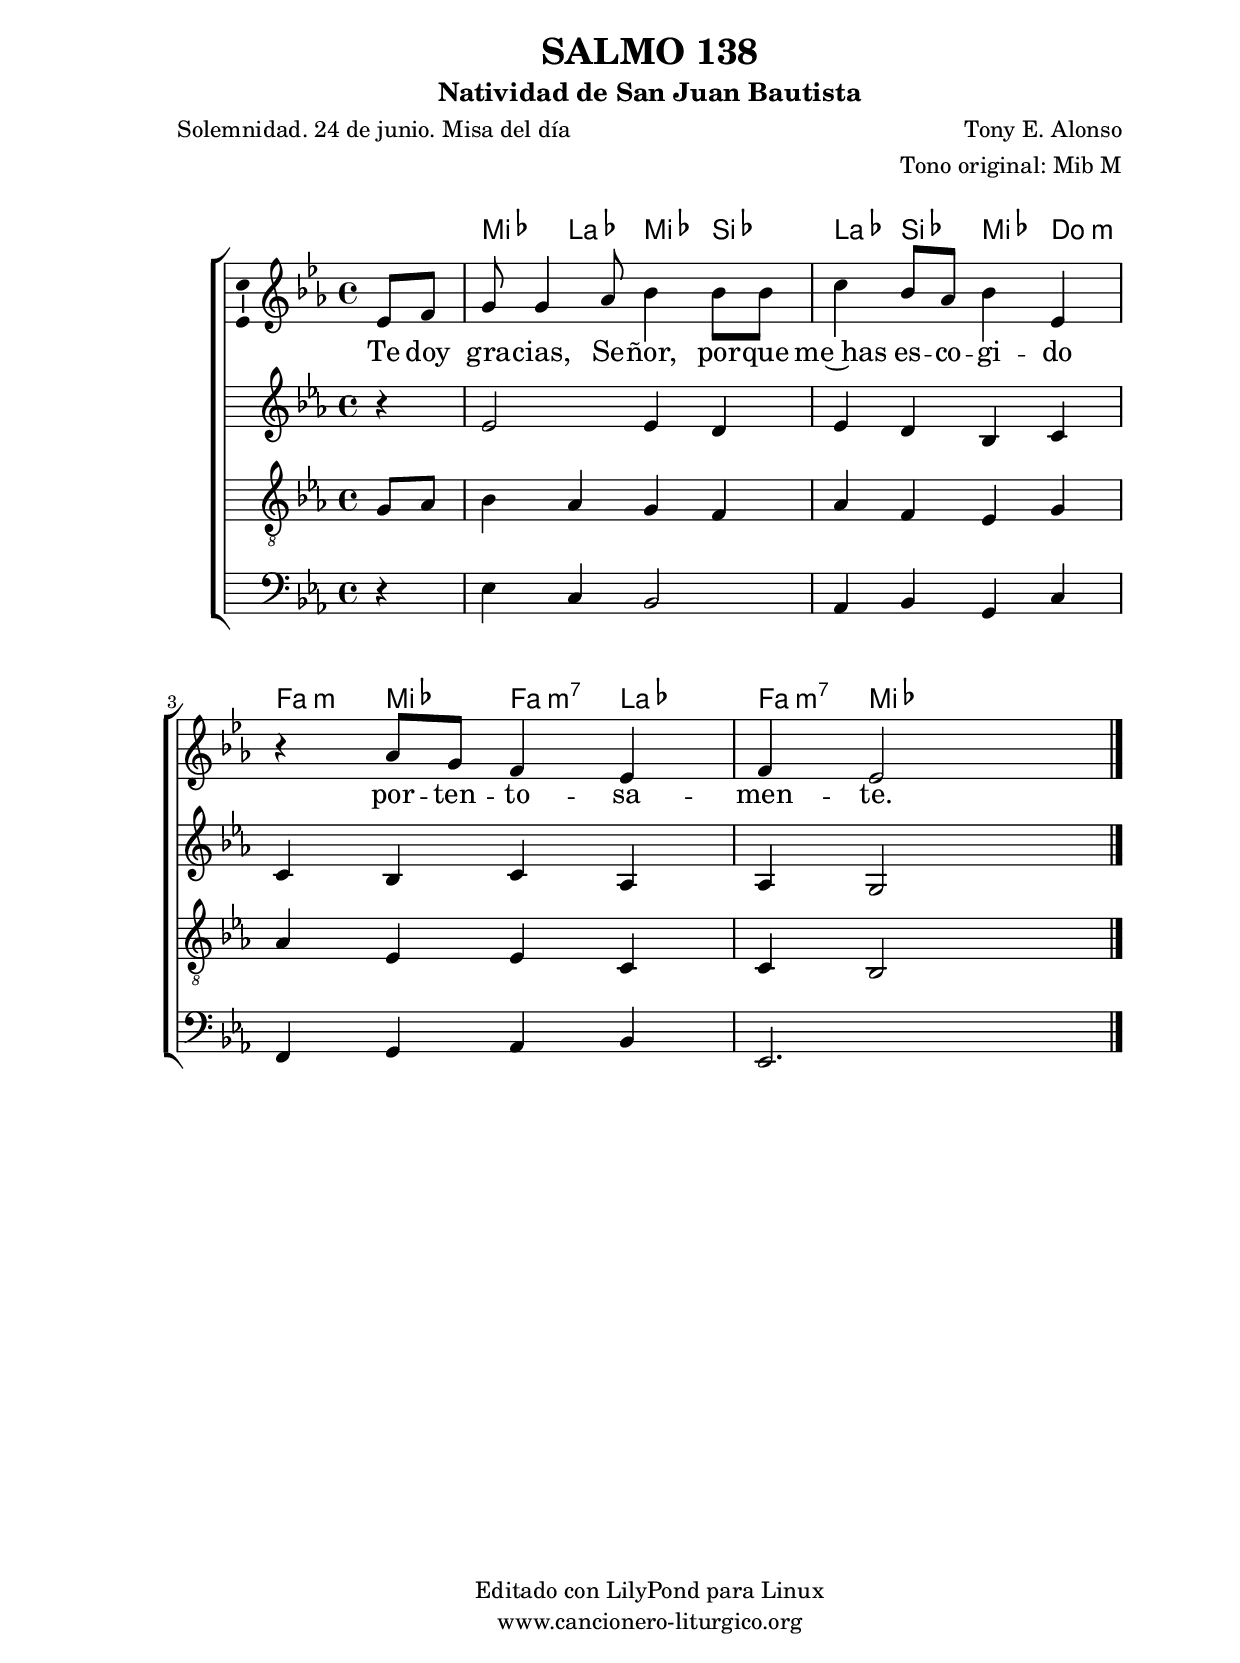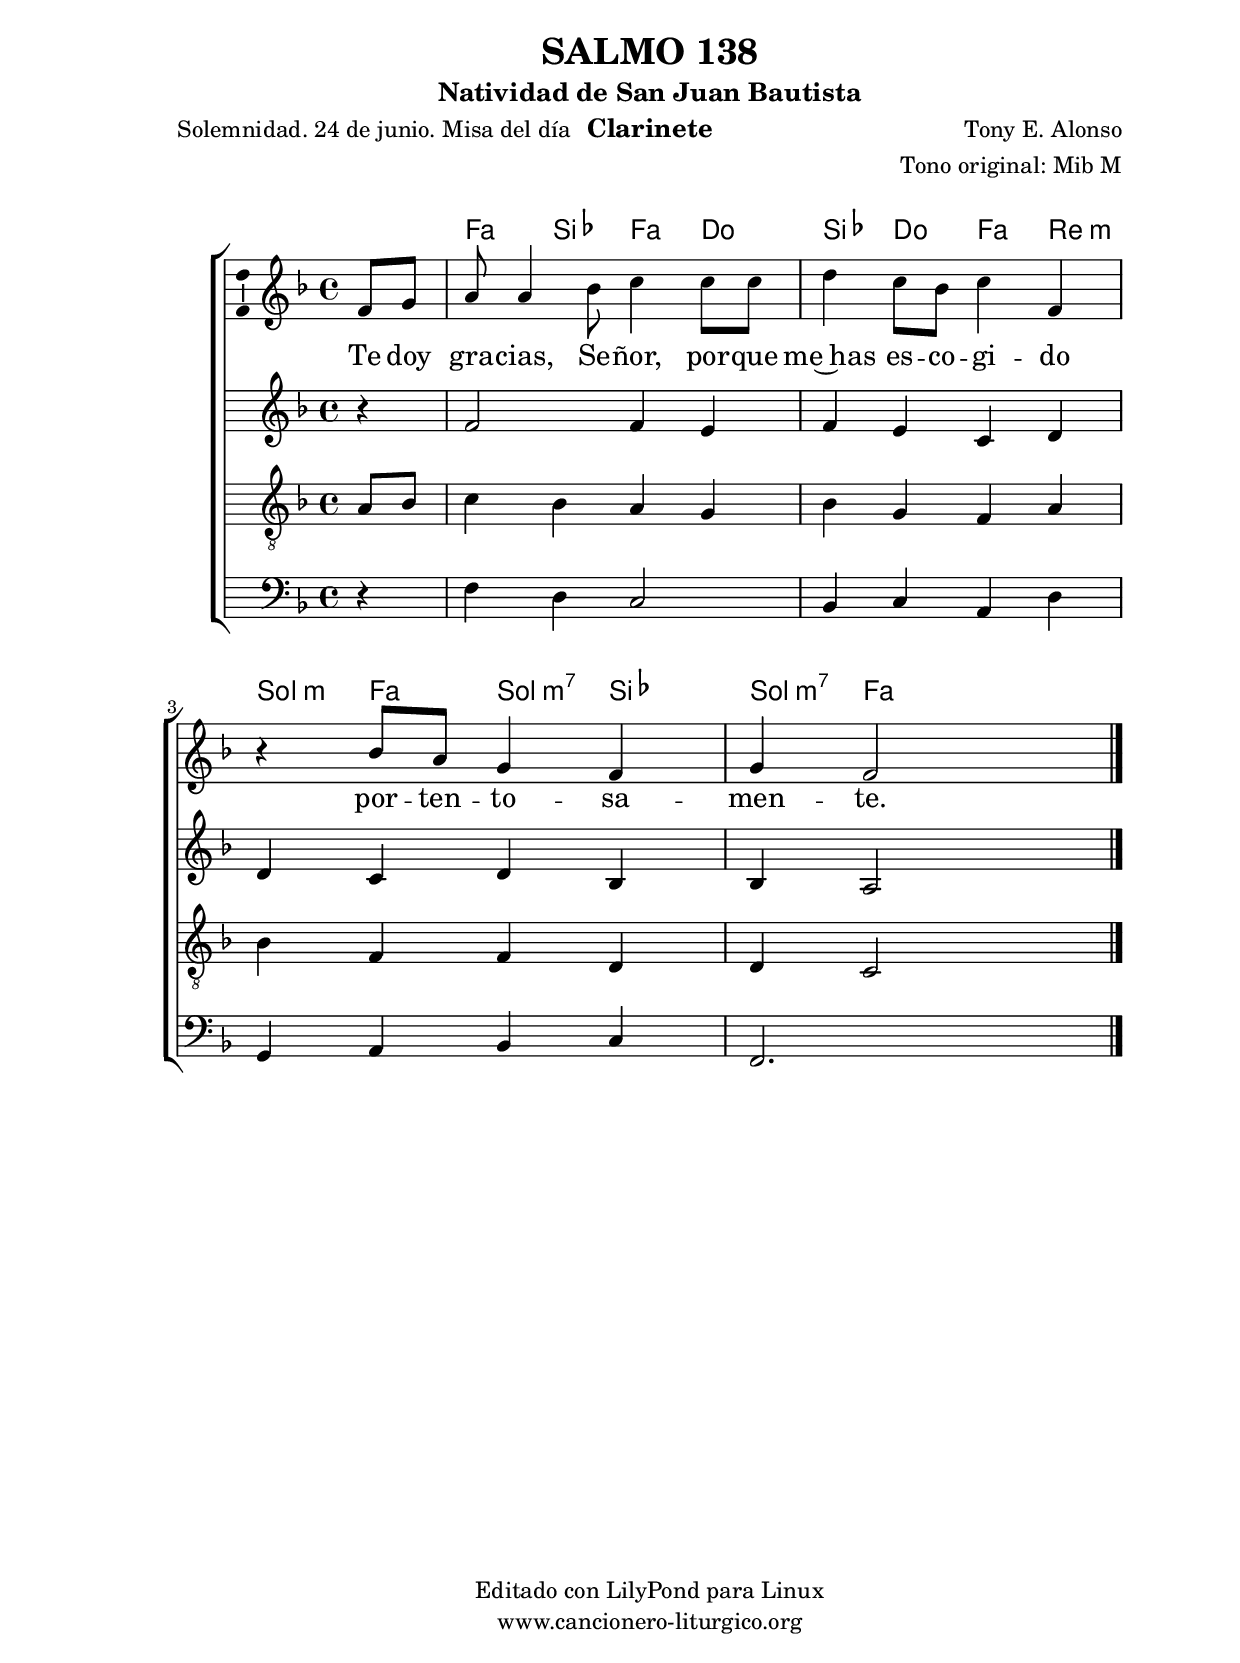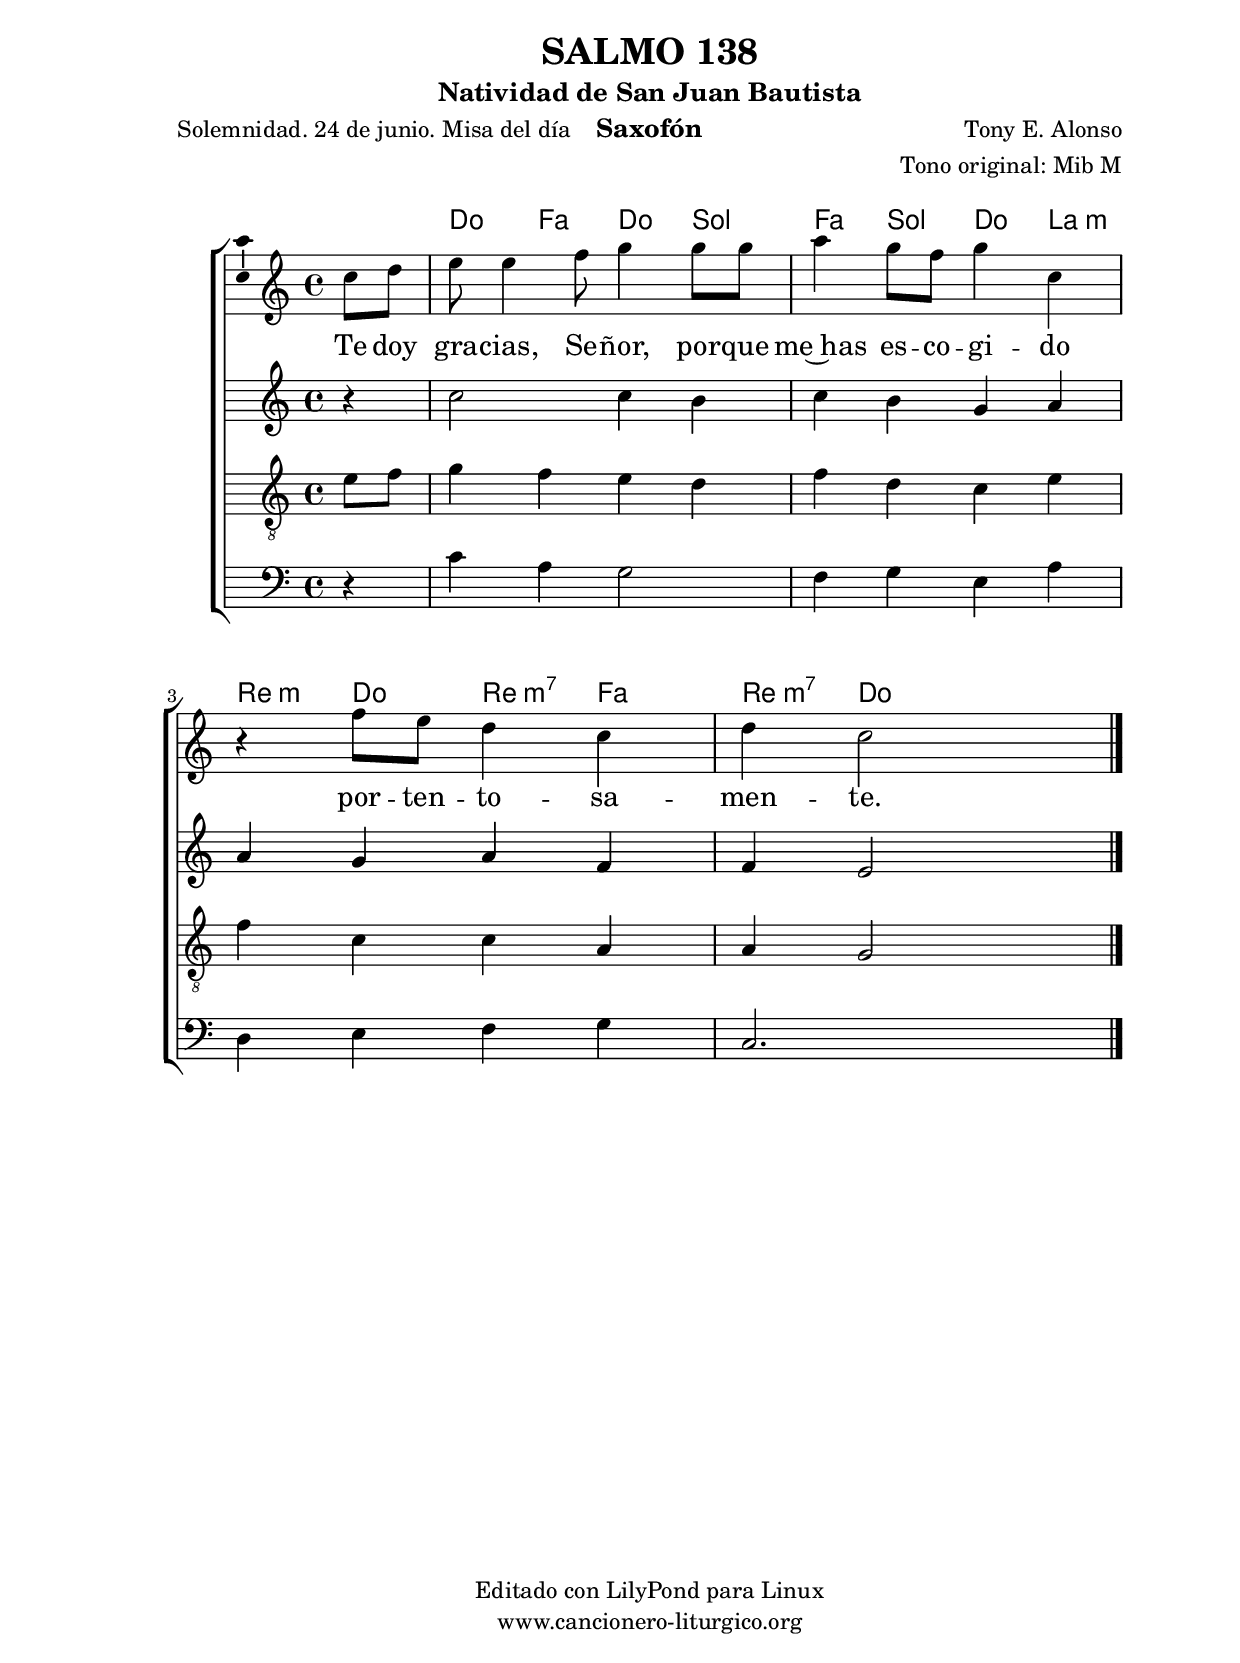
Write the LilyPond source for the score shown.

%
%para convertir .midi en .wav:
%timidity filename.midi -Ow -o finename.wav
%
%
%Para convertir de .wav a .mp3:
%lame -h -m j filename.wav
%
%
%para escuchar el midi:
%timidity nombrefichero.midi
%


%versión de lilypond para la que se ha escrito esta partitura:
\version "2.16.0"

	%Tamaño papel
	#(set-default-paper-size "a4")
	%Tamaño partitura
	#(set-global-staff-size 20)
	%No responde al pulsar sobre una nota
	#(ly:set-option 'point-and-click #f)

%parámetros del encabezamiento:
\header {
	title = "SALMO 138"
	subtitle = "Natividad de San Juan Bautista"
	composer = "Tony E. Alonso"
	poet = "Solemnidad. 24 de junio. Misa del día"
	meter = ""
	arranger = "Tono original: Mib M"
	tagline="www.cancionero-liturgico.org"
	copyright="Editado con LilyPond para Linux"
	tiempo = ""
	usos = "Salmo"
	letra = "Te doy gracias, Señor, porque me has escogido portentosamente."
	}

%parámetros asociados al papel:
\paper  {
	oddHeaderMarkup = \markup {\fill-line { \on-the-fly #not-first-page \fromproperty #'header:title \on-the-fly #not-first-page \fromproperty #'header:composer }}
	evenHeaderMarkup = \markup {\fill-line { \fromproperty #'header:composer \fromproperty #'header:title }}
	#(set-paper-size "a4")
	print-page-number = ##f
	first-page-number = 1
	print-first-page-number = ##f
%	head-separation = 3.0 \cm
	top-margin = 2.0 \cm
	bottom-margin = 0.5\cm
%%%	bottom-margin = -1.0\cm
	left-margin = 3.0 \cm
	line-width = 16.0 \cm 
	indent = 8\mm
	interscoreline = 2.\mm
	between-system-space = 15\mm
%	para que las partituras no llenen la hoja:
	ragged-bottom = ##t
%	idem para la última hoja:
	ragged-last-bottom = ##f
%	para que las partituras llenen el ancho del papel:
	ragged-last = ##f
	after-title-space = 2.5 \cm
%page-count=1
%system-count=8

	%Flexible Vertical Spacing
%	markup-markup-spacing =
%	#'((basic-distance . 15) (minimum-distance . 15) (padding . 3))
	markup-system-spacing =
	#'((basic-distance . 15) (minimum-distance . 15) (padding . 3))
	system-system-spacing =
	#'((basic-distance . 15) (minimum-distance . 15) (padding . 3))
	score-system-spacing =
	#'((basic-distance . 15) (minimum-distance . 15) (padding . 5))
%	top-system-spacing = % header
%	#'((basic-distance . 8) (minimum-distance . 0) (padding . 3))
%	top-markup-spacing =
%	#'((basic-distance . 20) (minimum-distance . 20) (padding . 3))
	last-bottom-spacing = % footer
	#'((basic-distance . 5) (minimum-distance . 5) (padding . 3))
%	score-markup-spacing =
%	#'((basic-distance . 16) (minimum-distance . 13) (padding . 3))

	}


%parámetros que afectan a toda la partitura:
global =  {
	%clave de sol (G):
	\clef G
	%armadura:
%	\transpose e ees
	\key ees \major
	\tempo 4=80
	\set Score.tempoHideNote = ##t
	}


acordes = {
	\italianChords
	\chordmode {
%	\transpose e ees
{
s4
ees4 aes ees bes aes bes ees c:m f:m ees f:m7 aes f:m7 ees2 s4
	}
	}
}


melodia = 
%	\transpose e ees
{
	\relative c'{
	\time 4/4

\partial4
ees8 f
g8 g4 aes8 bes4 bes8 bes
c4 bes8 aes bes4 ees,
r4 aes8 g f4 ees
f4 ees2 s4

	\bar "|."
	}
	}


melodiados = 
%	\transpose e ees
{
	\relative c'{
	\time 4/4

\partial4
r4
ees2 ees4 d
ees4 d bes c
c4 bes c aes
aes4 g2 s4

	\bar "|."
	}
	}


melodiatres = 
%	\transpose e ees
{
	\relative c'{

%clave de fa (F):
%\clef F
\clef "G_8"

	\time 4/4

\partial4
g8 aes
bes4 aes g f
aes4 f ees g
aes4 ees ees c
c4 bes2 s4

	\bar "|."
	}
	}

melodiacuatro = 
%	\transpose e ees
{

	\relative c{

%clave de fa (F):
\clef F

	\time 4/4

\partial4
r4
ees4 c bes2
aes4 bes g c
f,4 g aes bes
ees,2. s4

	\bar "|."
	}
	}


texto = \lyricmode {
Te doy gra -- cias, Se -- ñor,
por -- que me~has es -- co -- gi -- do por -- ten -- to -- sa -- men -- te.
	}

textodisc = \lyricmode {
Te doy gra -- _ cias, Se -- ñor. __
	}


acordesStaff = \context ChordNames = acordesStaff <<
	\set chordChanges = ##t
	\acordes
	>>


vozStaff = \context Voice = vozStaff
\with {\consists "Ambitus_engraver"}
<<
%	\set Staff.instrumentName = ""
%	\set Staff.shortInstrumentName = ""
%	\set Staff.midiInstrument = #"clarinet"
%	\set Staff.midiInstrument = #"cello"
%	\set Staff.midiInstrument = #"flute"
	\set Staff.midiInstrument = #"electric guitar (jazz)"
%	\set Staff.midiInstrument = #"english horn"
%	\set Staff.midiInstrument = #"violin"
%	\set Staff.midiInstrument = #"glockenspiel"
	\set Staff.midiMinimumVolume = #0.7
	\set Staff.midiMaximumVolume = #0.9
	\global
	\melodia
	>>

vozdosStaff = \context Voice = vozdosStaff
<<
%	\set Staff.instrumentName = "Clarinete 1"
%	\set Staff.shortInstrumentName = "C1"
	\override Staff.StaffSymbol #'staff-space = #(magstep -0.35)
	\set Staff.midiInstrument = #"english horn"
	\set Staff.midiMinimumVolume = #0.4
	\set Staff.midiMaximumVolume = #0.5
	\global
	\melodiados
	>>

voztresStaff = \context Voice = voztresStaff
<<
%	\set Staff.instrumentName = "Clarinete 2"
%	\set Staff.shortInstrumentName = "C2"
	\override Staff.StaffSymbol #'staff-space = #(magstep -0.35)
	\set Staff.midiInstrument = #"violin"
	\set Staff.midiMinimumVolume = #0.4
	\set Staff.midiMaximumVolume = #0.5
	\global
	\melodiatres
	>>

vozcuatroStaff = \context Voice = vozcuatroStaff
<<
%	\set Staff.instrumentName = "Bajo"
%	\set Staff.shortInstrumentName = "B"
	\override Staff.StaffSymbol #'staff-space = #(magstep -0.35)
	\set Staff.midiInstrument = #"electric bass (finger)"
	\set Staff.midiMinimumVolume = #0.9
	\set Staff.midiMaximumVolume = #0.9
	\global
	\relative c' \melodiacuatro
	>>

textoStaff = \context Lyrics = textoStaff <<
	\lyricsto vozStaff \texto
	>>


\book {
	\score {
		\context ChoirStaff {
%			\override StaffGroup.SystemStartBracket #'collapse-height = #1
%			\override Score.SystemStartBar #'collapse-height = #1
			<<
			\acordesStaff
			\vozStaff
			\textoStaff
			\vozdosStaff
			\voztresStaff
			\vozcuatroStaff
			>>
			}
		\layout {
	    		\context {
				\Lyrics
				\override LyricText #'font-size = #2
				}
	   		 \context {
				\Score
				%fontSize = #3
				\override StaffSymbol #'staff-space = #(magstep +3)
				%\override Beam #'thickness = #0.55
				%\override SpacingSpanner #'spacing-increment = #1.0
				%\override Slur #'height-limit = #1.5
				}
			}
		}
	\score {
		\unfoldRepeats
		\context ChoirStaff {
			<<
			\acordesStaff
			\vozStaff
			\vozdosStaff
			\voztresStaff
			\vozcuatroStaff
			>>
			}
		\midi {
	  		\context {
	  			\Score
				tempoWholesPerMinute = #(ly:make-moment 70 4)
				}
			}
		}
	}

%Partitura para clarinete
#(define output-suffix "C")
\book {
	\header{
		instrument = "Clarinete"
		}
	\score {
		\context ChoirStaff {
%			\override StaffGroup.SystemStartBracket #'collapse-height = #1
%			\override Score.SystemStartBar #'collapse-height = #1
\transpose c d
			<<
			\acordesStaff
			\vozStaff
			\textoStaff
			\vozdosStaff
			\voztresStaff
			\vozcuatroStaff
			>>
			}
		\layout {
	    		\context {
				\Lyrics
				\override LyricText #'font-size = #2
				}
	   		 \context {
				\Score
				%fontSize = #3
				\override StaffSymbol #'staff-space = #(magstep +3)
				%\override Beam #'thickness = #0.55
				%\override SpacingSpanner #'spacing-increment = #1.0
				%\override Slur #'height-limit = #1.5
				}
			}
		}
	}

%Partitura para saxofón
#(define output-suffix "S")
\book {
	\header{
		instrument = "Saxofón"
		}
	\score {
		\context ChoirStaff {
%			\override StaffGroup.SystemStartBracket #'collapse-height = #1
%			\override Score.SystemStartBar #'collapse-height = #1
\transpose c a
			<<
			\acordesStaff
			\vozStaff
			\textoStaff
			\vozdosStaff
			\voztresStaff
			\vozcuatroStaff
			>>
			}
		\layout {
	    		\context {
				\Lyrics
				\override LyricText #'font-size = #2
				}
	   		 \context {
				\Score
				%fontSize = #3
				\override StaffSymbol #'staff-space = #(magstep +3)
				%\override Beam #'thickness = #0.55
				%\override SpacingSpanner #'spacing-increment = #1.0
				%\override Slur #'height-limit = #1.5
				}
			}
		}
	}

